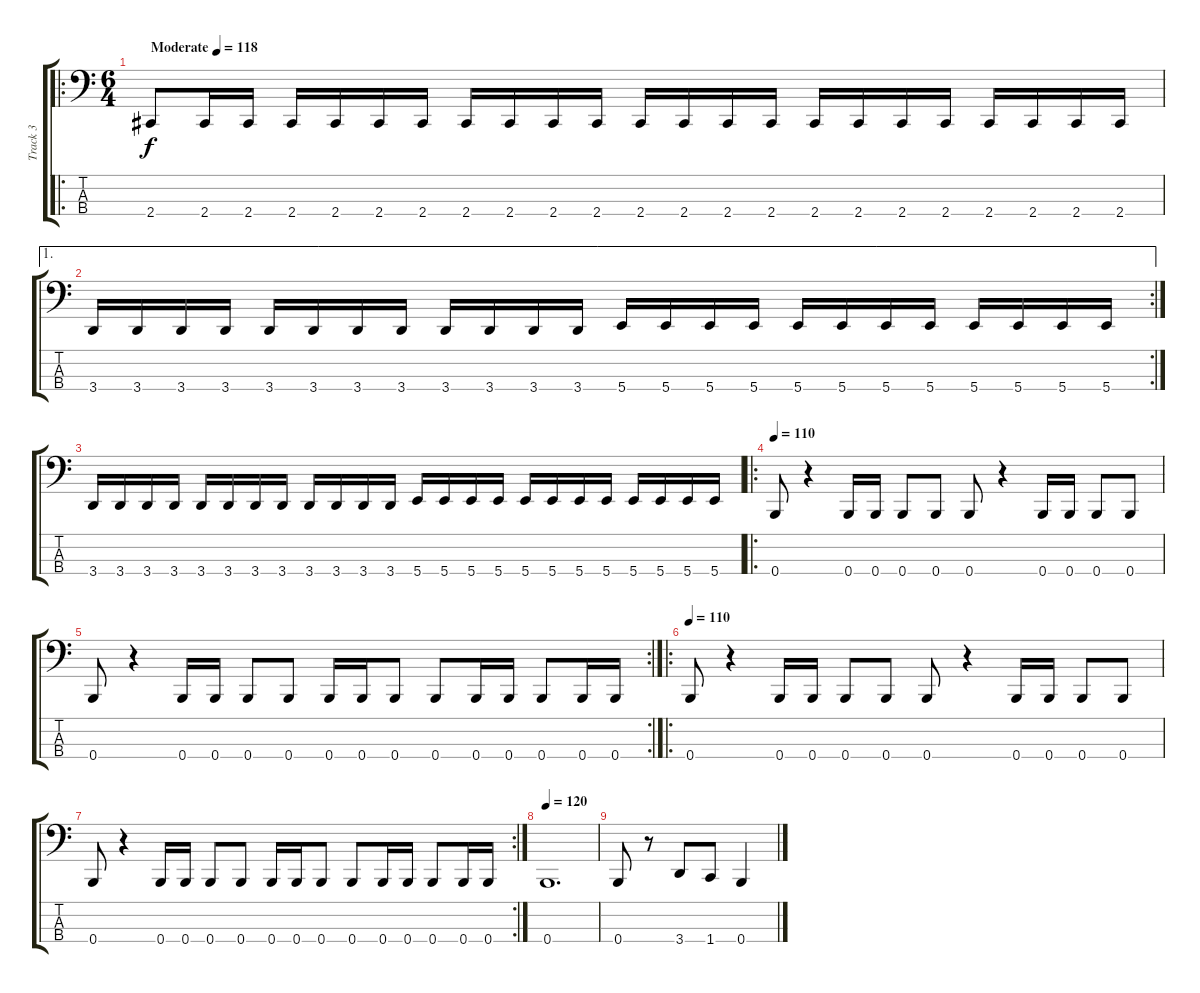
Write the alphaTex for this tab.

\track ("Track 3" "Track 3") {instrument electricbassfinger}
\staff {score tabs}
\tuning (E2 B1 Gb1 B0) {hide}
\ro
\ts (6 4)
\tempo (118 "Moderate")
\clef f4
\ks c
2.4.8{dy f instrument electricbassfinger} 2.4.16 2.4.16 2.4.16 2.4.16 2.4.16 2.4.16 2.4.16 2.4.16 2.4.16 2.4.16 2.4.16 2.4.16 2.4.16 2.4.16 2.4.16 2.4.16 2.4.16 2.4.16 2.4.16 2.4.16 2.4.16 2.4.16 |
\ae 1
\rc 2
3.4.16 3.4.16 3.4.16 3.4.16 3.4.16 3.4.16 3.4.16 3.4.16 3.4.16 3.4.16 3.4.16 3.4.16 5.4.16 5.4.16 5.4.16 5.4.16 5.4.16 5.4.16 5.4.16 5.4.16 5.4.16 5.4.16 5.4.16 5.4.16 |
3.4.16 3.4.16 3.4.16 3.4.16 3.4.16 3.4.16 3.4.16 3.4.16 3.4.16 3.4.16 3.4.16 3.4.16 5.4.16 5.4.16 5.4.16 5.4.16 5.4.16 5.4.16 5.4.16 5.4.16 5.4.16 5.4.16 5.4.16 5.4.16 |
\ro
\tempo 110
0.4.8 r.4 0.4.16 0.4.16 0.4.8 0.4.8 0.4.8 r.4 0.4.16 0.4.16 0.4.8 0.4.8 |
\rc 2
0.4.8 r.4 0.4.16 0.4.16 0.4.8 0.4.8 0.4.16 0.4.16 0.4.8 0.4.8 0.4.16 0.4.16 0.4.8 0.4.16 0.4.16 |
\ro
\tempo 110
0.4.8 r.4 0.4.16 0.4.16 0.4.8 0.4.8 0.4.8 r.4 0.4.16 0.4.16 0.4.8 0.4.8 |
\rc 2
0.4.8 r.4 0.4.16 0.4.16 0.4.8 0.4.8 0.4.16 0.4.16 0.4.8 0.4.8 0.4.16 0.4.16 0.4.8 0.4.16 0.4.16 |
\tempo 120
0.4.1{d} |
0.4.8 r.8 3.4.8 1.4.8 0.4.4
